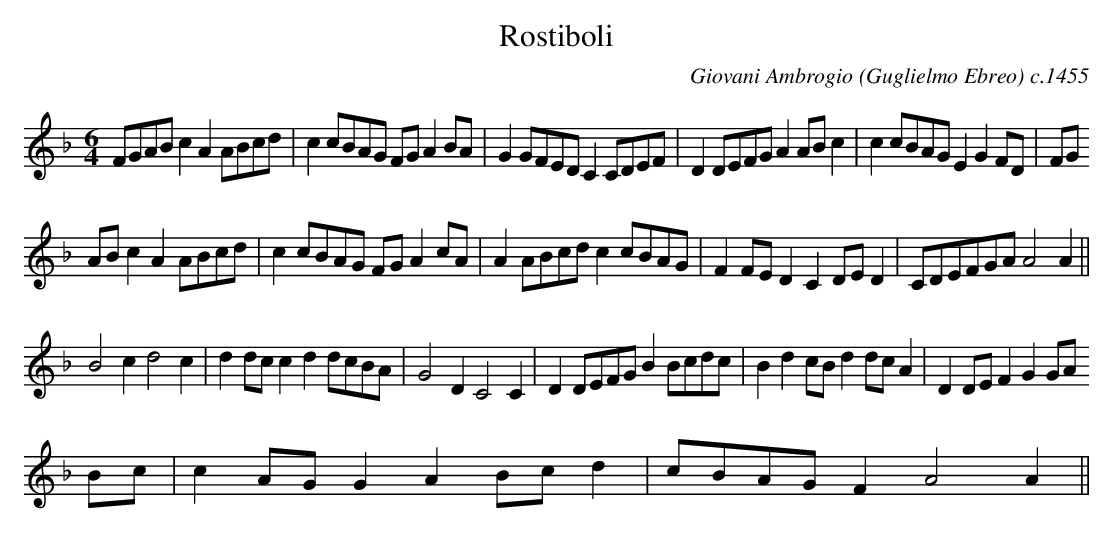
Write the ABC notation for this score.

X:1
T:Rostiboli
M:6/4
L:1/8
C:Giovani Ambrogio (Guglielmo Ebreo) c.1455
K:F
FGABc2A2ABcd|c2cBAG FG A2BA|G2GFED C2 CDEF|D2DEFGA2ABc2|c2cBAGE2G2FD|FG
ABc2A2ABcd|c2cBAG FG A2cA|A2 ABcdc2cBAG|F2FED2C2DED2|CDEFGAA4A2||
B4c2d4c2|d2dcc2d2dcBA|G4D2C4C2|D2DEFG B2 Bcdc|B2d2 cB d2dc A2|D2DEF2G2GA
Bc|c2AGG2A2Bcd2|cBAGF2A4A2||
